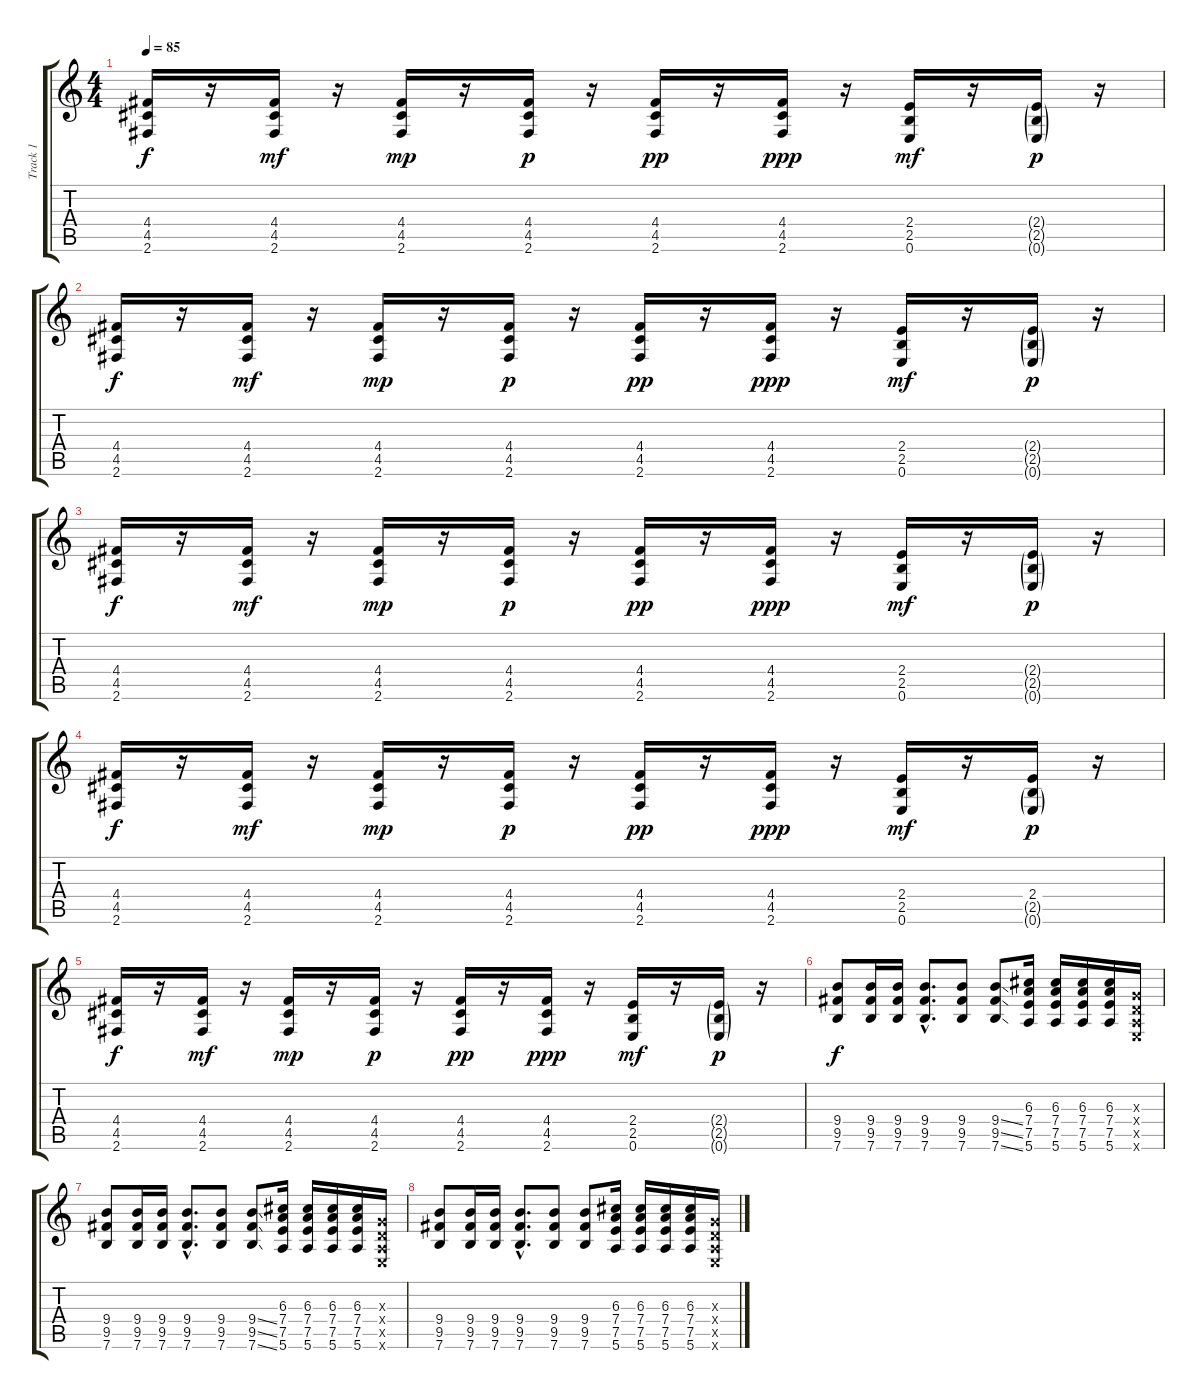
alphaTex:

\track ("Track 1" "Track 1") {instrument overdrivenguitar}
\staff {score tabs}
\tuning (E4 B3 G3 D3 A2 E2) {hide}
\ts (4 4)
\tempo 85
\clef g2
\ks c
(4.4 4.5 2.6).16{dy f} r.16 (4.4 4.5 2.6).16{dy mf} r.16 (4.4 4.5 2.6).16{dy mp} r.16 (4.4 4.5 2.6).16{dy p} r.16 (4.4 4.5 2.6).16{dy pp} r.16 (4.4 4.5 2.6).16{dy ppp} r.16 (2.4 2.5 0.6).16{dy mf} r.16 (2.4{g} 2.5{g} 0.6{g}).16{dy p} r.16 |
(4.4 4.5 2.6).16{dy f} r.16 (4.4 4.5 2.6).16{dy mf} r.16 (4.4 4.5 2.6).16{dy mp} r.16 (4.4 4.5 2.6).16{dy p} r.16 (4.4 4.5 2.6).16{dy pp} r.16 (4.4 4.5 2.6).16{dy ppp} r.16 (2.4 2.5 0.6).16{dy mf} r.16 (2.4{g} 2.5{g} 0.6{g}).16{dy p} r.16 |
(4.4 4.5 2.6).16{dy f} r.16 (4.4 4.5 2.6).16{dy mf} r.16 (4.4 4.5 2.6).16{dy mp} r.16 (4.4 4.5 2.6).16{dy p} r.16 (4.4 4.5 2.6).16{dy pp} r.16 (4.4 4.5 2.6).16{dy ppp} r.16 (2.4 2.5 0.6).16{dy mf} r.16 (2.4{g} 2.5{g} 0.6{g}).16{dy p} r.16 |
(4.4 4.5 2.6).16{dy f} r.16 (4.4 4.5 2.6).16{dy mf} r.16 (4.4 4.5 2.6).16{dy mp} r.16 (4.4 4.5 2.6).16{dy p} r.16 (4.4 4.5 2.6).16{dy pp} r.16 (4.4 4.5 2.6).16{dy ppp} r.16 (2.4 2.5 0.6).16{dy mf} r.16 (2.4 2.5{g} 0.6{g}).16{dy p} r.16 |
(4.4 4.5 2.6).16{dy f} r.16 (4.4 4.5 2.6).16{dy mf} r.16 (4.4 4.5 2.6).16{dy mp} r.16 (4.4 4.5 2.6).16{dy p} r.16 (4.4 4.5 2.6).16{dy pp} r.16 (4.4 4.5 2.6).16{dy ppp} r.16 (2.4 2.5 0.6).16{dy mf} r.16 (2.4{g} 2.5{g} 0.6{g}).16{dy p} r.16 |
(9.4 9.5 7.6).8{dy f volume 15} (9.4 9.5 7.6).16 (9.4 9.5 7.6).16 (9.4{hac} 9.5{hac} 7.6{hac}).8{d} (9.4 9.5 7.6).8 (9.4{ss} 9.5{ss} 7.6{ss}).8 (6.3 7.4 7.5 5.6).16 (6.3 7.4 7.5 5.6).16 (6.3 7.4 7.5 5.6).16 (6.3 7.4 7.5 5.6).16 (0.3{x} 0.4{x} 0.5{x} 0.6{x}).16 |
(9.4 9.5 7.6).8 (9.4 9.5 7.6).16 (9.4 9.5 7.6).16 (9.4{hac} 9.5{hac} 7.6{hac}).8{d} (9.4 9.5 7.6).8 (9.4{ss} 9.5{ss} 7.6{ss}).8 (6.3 7.4 7.5 5.6).16 (6.3 7.4 7.5 5.6).16 (6.3 7.4 7.5 5.6).16 (6.3 7.4 7.5 5.6).16 (0.3{x} 0.4{x} 0.5{x} 0.6{x}).16 |
(9.4 9.5 7.6).8 (9.4 9.5 7.6).16 (9.4 9.5 7.6).16 (9.4{hac} 9.5{hac} 7.6{hac}).8{d} (9.4 9.5 7.6).8 (9.4 9.5 7.6).8 (6.3 7.4 7.5 5.6).16 (6.3 7.4 7.5 5.6).16 (6.3 7.4 7.5 5.6).16 (6.3 7.4 7.5 5.6).16 (0.3{x} 0.4{x} 0.5{x} 0.6{x}).16
